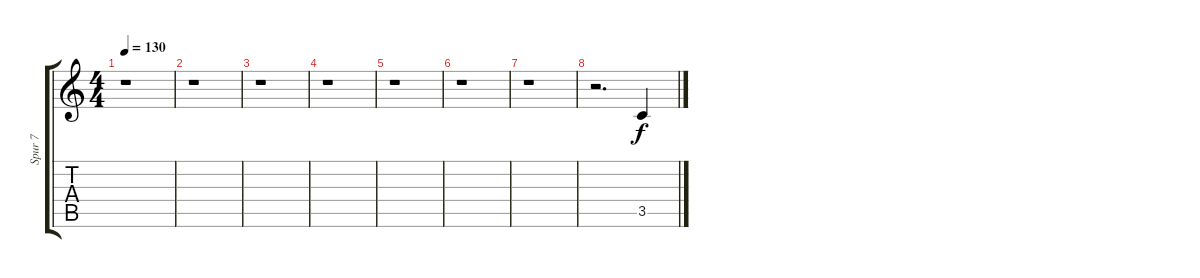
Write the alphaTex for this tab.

\track ("Spur 7" "Spur 7") {instrument slapbass1}
\staff {score tabs}
\tuning (E4 B3 G3 D3 A2 E2) {hide}
\ts (4 4)
\tempo 130
\clef g2
\ks c
r.1{dy f} |
r.1 |
r.1 |
r.1 |
r.1 |
r.1 |
r.1 |
r.2{d} 3.5.4
